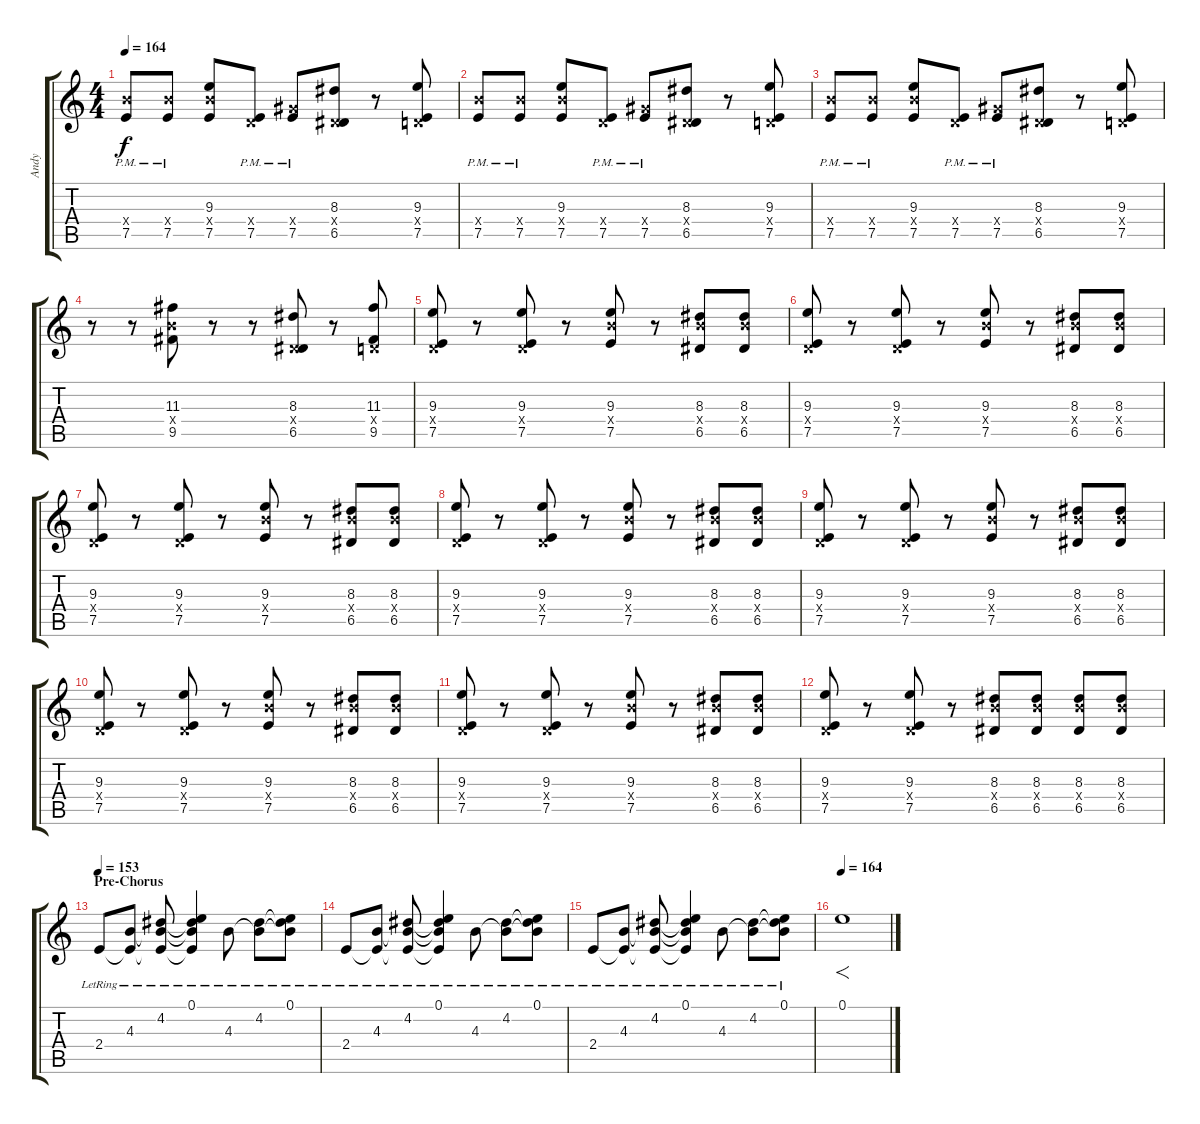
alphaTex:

\track ("Andy" "Andy") {instrument electricguitarjazz}
\staff {score tabs}
\tuning (E4 B3 G3 D3 A2 E2) {hide}
\ts (4 4)
\tempo 164
\clef g2
\ks c
(9.4{x} 7.5{pm}).8{dy f} (9.4{x} 7.5{pm}).8 (9.3 9.4{x} 7.5).8 (0.4{x} 7.5{pm}).8 (6.4{x} 7.5{pm}).8 (8.3 0.4{x} 6.5).8 r.8 (9.3 0.4{x} 7.5).8 |
(9.4{x} 7.5{pm}).8 (9.4{x} 7.5{pm}).8 (9.3 9.4{x} 7.5).8 (0.4{x} 7.5{pm}).8 (6.4{x} 7.5{pm}).8 (8.3 0.4{x} 6.5).8 r.8 (9.3 0.4{x} 7.5).8 |
(9.4{x} 7.5{pm}).8 (9.4{x} 7.5{pm}).8 (9.3 9.4{x} 7.5).8 (0.4{x} 7.5{pm}).8 (6.4{x} 7.5{pm}).8 (8.3 0.4{x} 6.5).8 r.8 (9.3 0.4{x} 7.5).8 |
r.8{instrument distortionguitar} r.8 (11.3 9.4{x} 9.5).8 r.8 r.8 (8.3 0.4{x} 6.5).8 r.8 (11.3 0.4{x} 9.5).8 |
(9.3 0.4{x} 7.5).8 r.8 (9.3 0.4{x} 7.5).8 r.8 (9.3 9.4{x} 7.5).8 r.8 (8.3 9.4{x} 6.5).8 (8.3 9.4{x} 6.5).8 |
(9.3 0.4{x} 7.5).8 r.8 (9.3 0.4{x} 7.5).8 r.8 (9.3 9.4{x} 7.5).8 r.8 (8.3 9.4{x} 6.5).8 (8.3 9.4{x} 6.5).8 |
(9.3 0.4{x} 7.5).8 r.8 (9.3 0.4{x} 7.5).8 r.8 (9.3 9.4{x} 7.5).8 r.8 (8.3 9.4{x} 6.5).8 (8.3 9.4{x} 6.5).8 |
(9.3 0.4{x} 7.5).8{instrument distortionguitar} r.8 (9.3 0.4{x} 7.5).8 r.8 (9.3 9.4{x} 7.5).8 r.8 (8.3 9.4{x} 6.5).8 (8.3 9.4{x} 6.5).8 |
(9.3 0.4{x} 7.5).8 r.8 (9.3 0.4{x} 7.5).8 r.8 (9.3 9.4{x} 7.5).8 r.8 (8.3 9.4{x} 6.5).8 (8.3 9.4{x} 6.5).8 |
(9.3 0.4{x} 7.5).8 r.8 (9.3 0.4{x} 7.5).8 r.8 (9.3 9.4{x} 7.5).8 r.8 (8.3 9.4{x} 6.5).8 (8.3 9.4{x} 6.5).8 |
(9.3 0.4{x} 7.5).8 r.8 (9.3 0.4{x} 7.5).8 r.8 (9.3 9.4{x} 7.5).8 r.8 (8.3 9.4{x} 6.5).8 (8.3 9.4{x} 6.5).8 |
(9.3 0.4{x} 7.5).8 r.8 (9.3 0.4{x} 7.5).8 r.8 (8.3 9.4{x} 6.5).8 (8.3 9.4{x} 6.5).8 (8.3 9.4{x} 6.5).8 (8.3 9.4{x} 6.5).8 |
\section ("" "Pre-Chorus")
\tempo 154
\tempo 153
2.4{lr}.8{instrument electricguitarjazz} (4.3{lr} 2.4{t}).8 (4.2{lr} 4.3{t} 2.4{t}).8 (0.1{lr} 4.2{t} 4.3{t} 2.4{t}).4 4.3{lr}.8 (4.2{lr} 4.3{t}).8 (0.1{lr} 4.2{t} 4.3{t}).8 |
2.4{lr}.8 (4.3{lr} 2.4{t}).8 (4.2{lr} 4.3{t} 2.4{t}).8 (0.1{lr} 4.2{t} 4.3{t} 2.4{t}).4 4.3{lr}.8 (4.2{lr} 4.3{t}).8 (0.1{lr} 4.2{t} 4.3{t}).8 |
2.4{lr}.8 (4.3{lr} 2.4{t}).8 (4.2{lr} 4.3{t} 2.4{t}).8 (0.1{lr} 4.2{t} 4.3{t} 2.4{t}).4 4.3{lr}.8 (4.2{lr} 4.3{t}).8 (0.1{lr} 4.2{t} 4.3{t}).8 |
\tempo 164
0.1.1{f instrument distortionguitar}
